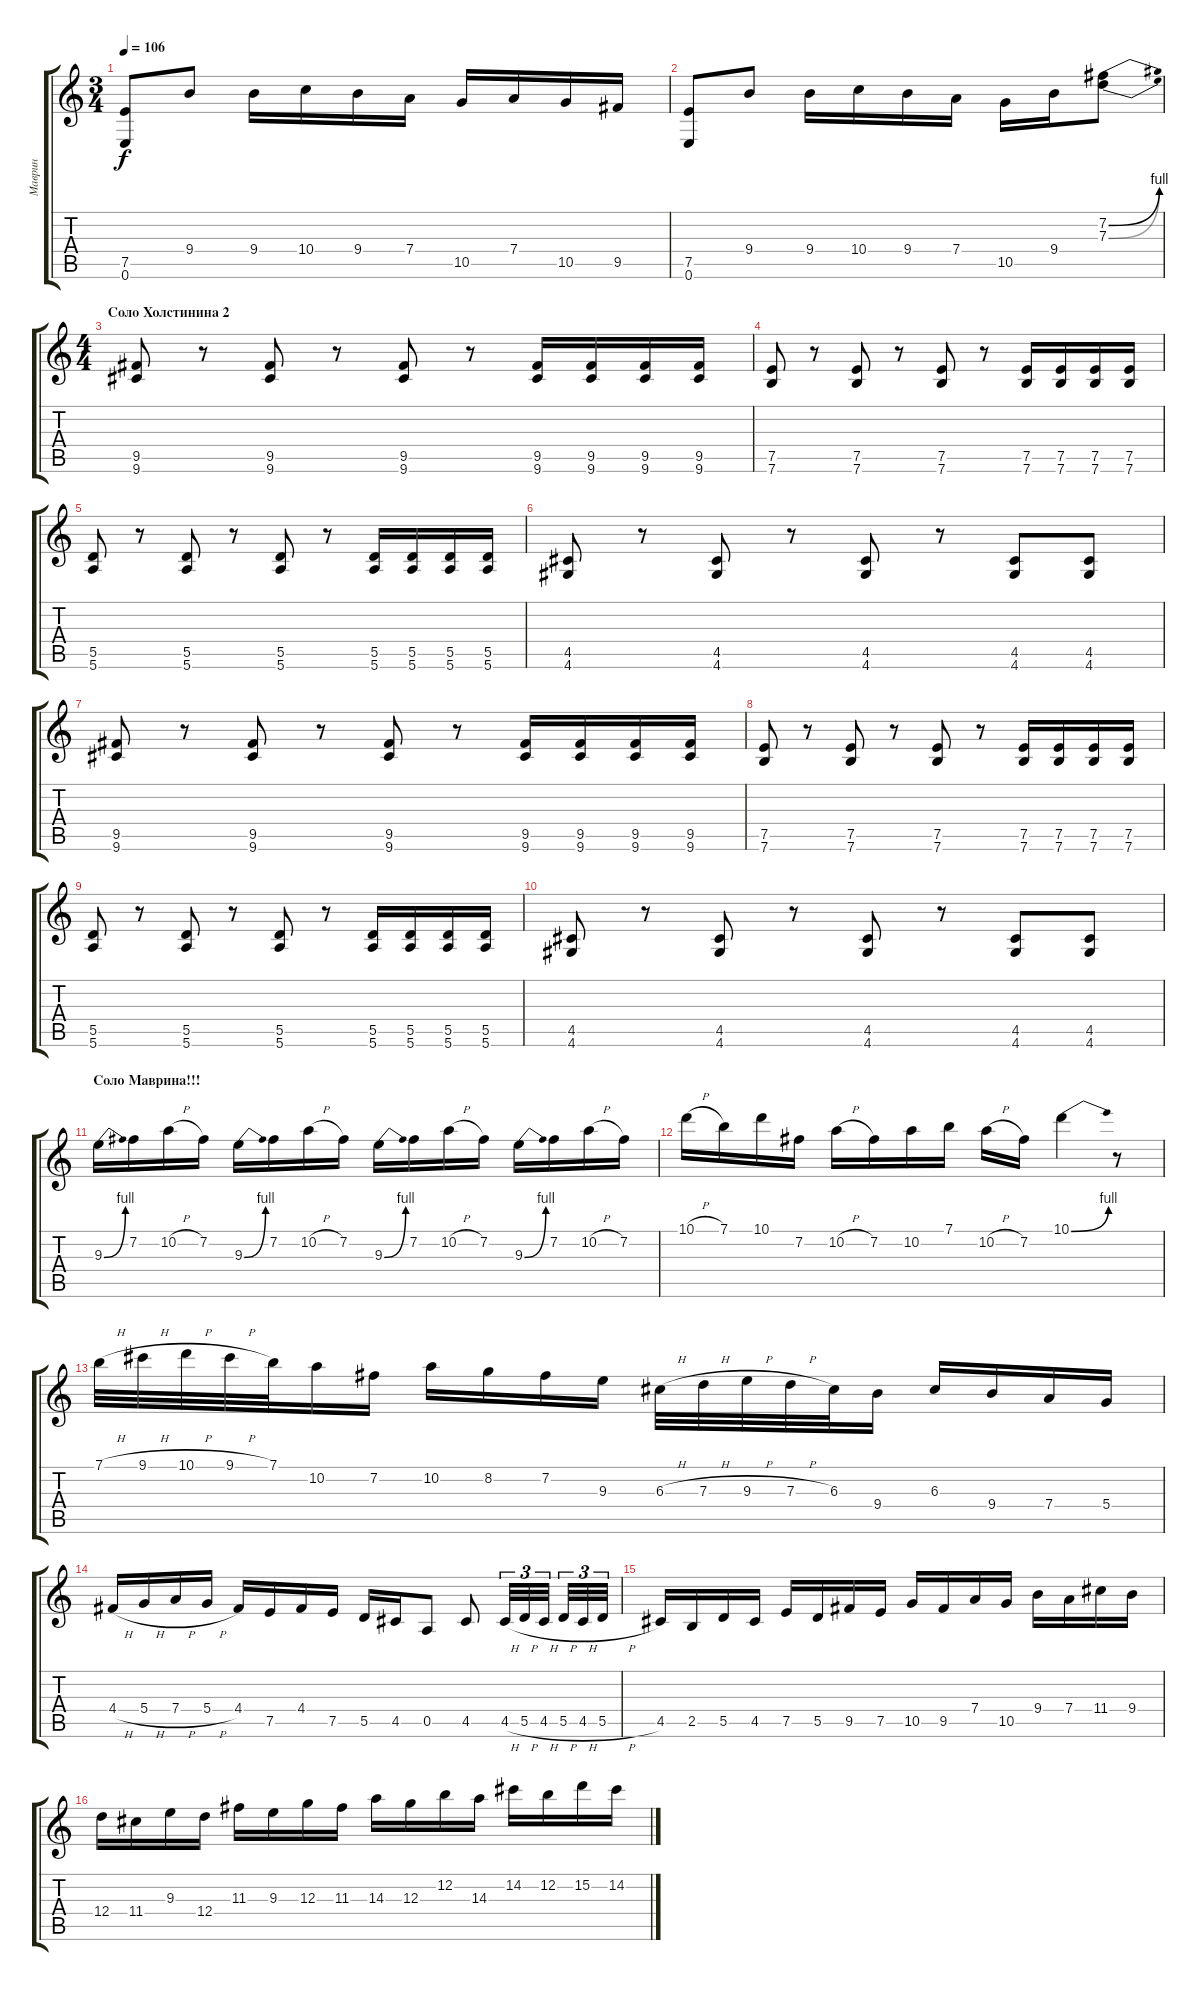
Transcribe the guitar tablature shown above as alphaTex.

\track ("Маврин" "Маврин") {instrument distortionguitar}
\staff {score tabs}
\tuning (E4 B3 G3 D3 A2 E2) {hide}
\ts (3 4)
\tempo 106
\clef g2
\ks c
(7.5 0.6).8{dy f} 9.4.8 9.4.16 10.4.16 9.4.16 7.4.16 10.5.16 7.4.16 10.5.16 9.5.16 |
(7.5 0.6).8 9.4.8 9.4.16 10.4.16 9.4.16 7.4.16 10.5.16 9.4.16 (7.2{be (bend 0 0 60 4)} 7.3{be (bend 0 0 60 4)}).8 |
\ts (4 4)
\section ("" "Соло Холстинина 2")
(9.5 9.6).8 r.8 (9.5 9.6).8 r.8 (9.5 9.6).8 r.8 (9.5 9.6).16 (9.5 9.6).16 (9.5 9.6).16 (9.5 9.6).16 |
(7.5 7.6).8 r.8 (7.5 7.6).8 r.8 (7.5 7.6).8 r.8 (7.5 7.6).16 (7.5 7.6).16 (7.5 7.6).16 (7.5 7.6).16 |
(5.5 5.6).8 r.8 (5.5 5.6).8 r.8 (5.5 5.6).8 r.8 (5.5 5.6).16 (5.5 5.6).16 (5.5 5.6).16 (5.5 5.6).16 |
(4.5 4.6).8 r.8 (4.5 4.6).8 r.8 (4.5 4.6).8 r.8 (4.5 4.6).8 (4.5 4.6).8 |
(9.5 9.6).8 r.8 (9.5 9.6).8 r.8 (9.5 9.6).8 r.8 (9.5 9.6).16 (9.5 9.6).16 (9.5 9.6).16 (9.5 9.6).16 |
(7.5 7.6).8 r.8 (7.5 7.6).8 r.8 (7.5 7.6).8 r.8 (7.5 7.6).16 (7.5 7.6).16 (7.5 7.6).16 (7.5 7.6).16 |
(5.5 5.6).8 r.8 (5.5 5.6).8 r.8 (5.5 5.6).8 r.8 (5.5 5.6).16 (5.5 5.6).16 (5.5 5.6).16 (5.5 5.6).16 |
(4.5 4.6).8 r.8 (4.5 4.6).8 r.8 (4.5 4.6).8 r.8 (4.5 4.6).8 (4.5 4.6).8 |
\section ("" "Соло Маврина!!!")
9.3{be (bend 0 0 60 4)}.16 7.2.16 10.2{h}.16 7.2.16 9.3{be (bend 0 0 60 4)}.16 7.2.16 10.2{h}.16 7.2.16 9.3{be (bend 0 0 60 4)}.16 7.2.16 10.2{h}.16 7.2.16 9.3{be (bend 0 0 60 4)}.16 7.2.16 10.2{h}.16 7.2.16 |
10.1{h}.16 7.1.16 10.1.16 7.2.16 10.2{h}.16 7.2.16 10.2.16 7.1.16 10.2{h}.16 7.2.16 10.1{be (bend 0 0 60 4)}.4 r.8 |
7.1{h}.32 9.1{h}.32 10.1{h}.32 9.1{h}.32 7.1.32 10.2.16 7.2.16 10.2.16 8.2.16 7.2.16 9.3.16 6.3{h}.32 7.3{h}.32 9.3{h}.32 7.3{h}.32 6.3.32 9.4.16 6.3.16 9.4.16 7.4.16 5.4.16 |
4.4{h}.16 5.4{h}.16 7.4{h}.16 5.4{h}.16 4.4.16 7.5.16 4.4.16 7.5.16 5.5.16 4.5.16 0.5.8 4.5.8 4.5{h}.32{tu (3 2)} 5.5{h}.32{tu (3 2)} 4.5{h}.32{tu (3 2)} 5.5{h}.32{tu (3 2)} 4.5{h}.32{tu (3 2)} 5.5{h}.32{tu (3 2)} |
4.5.16 2.5.16 5.5.16 4.5.16 7.5.16 5.5.16 9.5.16 7.5.16 10.5.16 9.5.16 7.4.16 10.5.16 9.4.16 7.4.16 11.4.16 9.4.16 |
12.4.16 11.4.16 9.3.16 12.4.16 11.3.16 9.3.16 12.3.16 11.3.16 14.3.16 12.3.16 12.2.16 14.3.16 14.2.16 12.2.16 15.2.16 14.2.16
